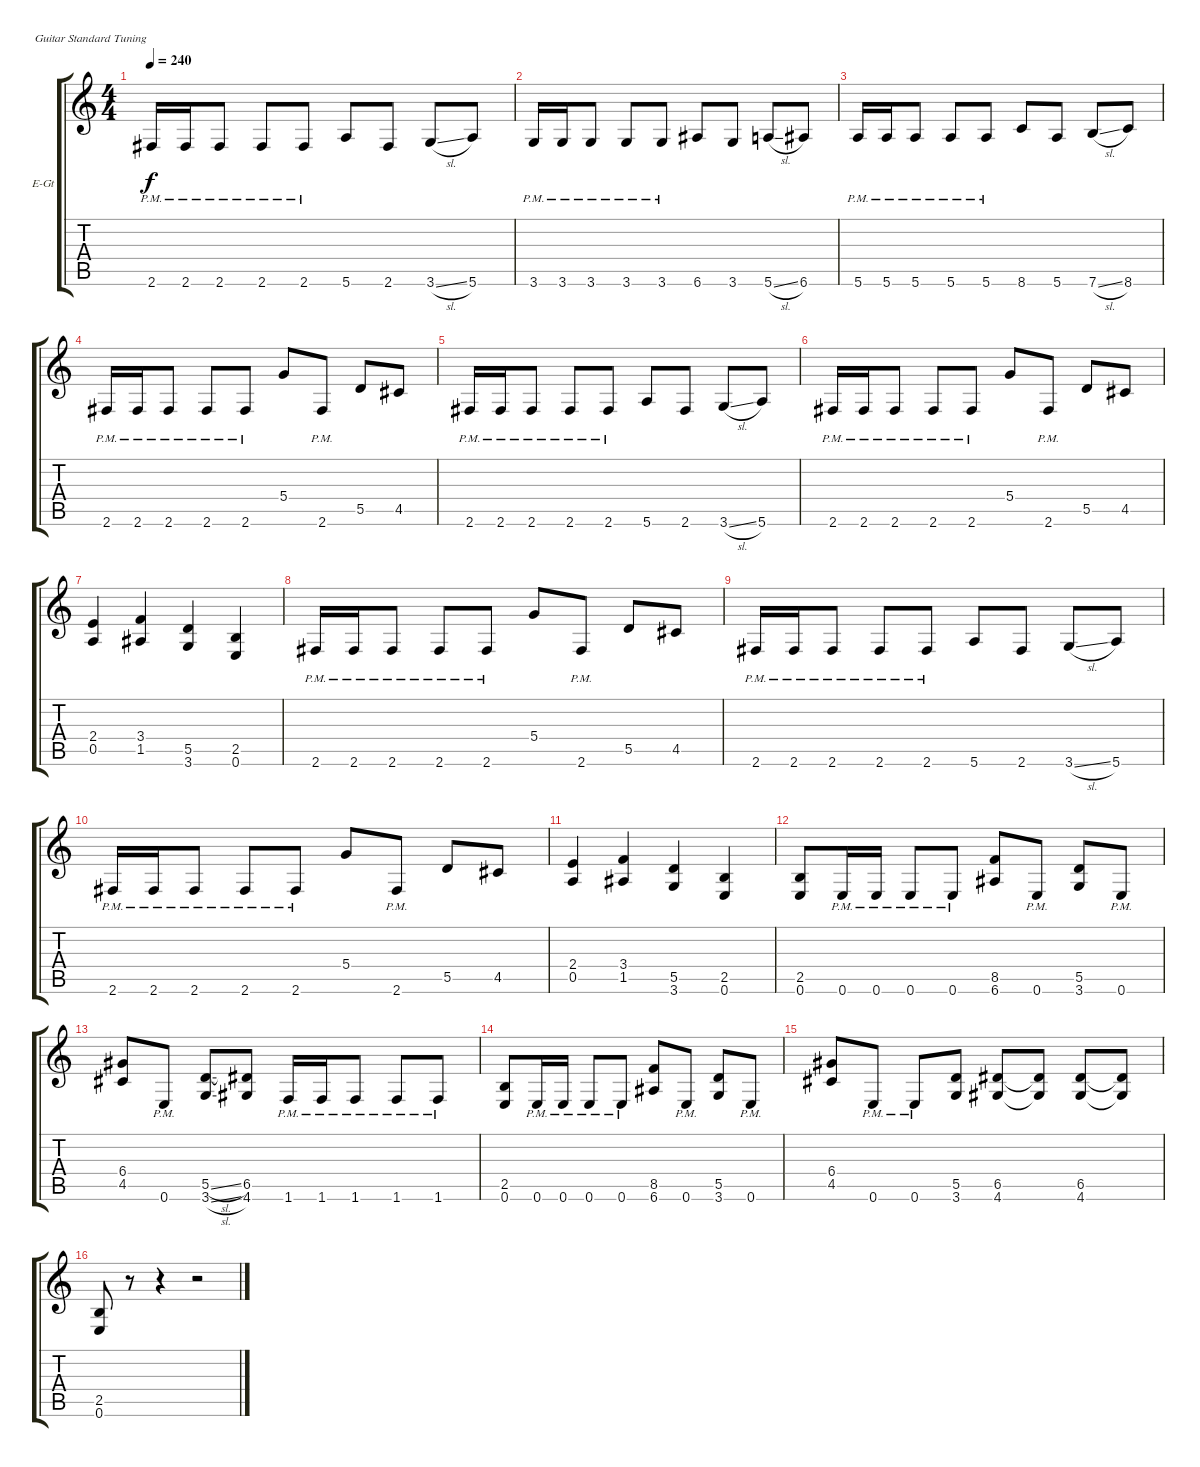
\bracketExtendMode groupsimilarinstruments
\firstSystemTrackNameOrientation horizontal
\otherSystemsTrackNameOrientation horizontal
\track ("Äîðîæêà 4" "E-Gt") {instrument distortionguitar}
\staff {score tabs}
\tuning (E4 B3 G3 D3 A2 E2)
\ts (4 4)
\tempo 240
\clef g2
\ks c
2.6{pm}.16{dy f} 2.6{pm}.16 2.6{pm}.8 2.6{pm}.8 2.6{pm}.8 5.6.8 2.6.8 3.6{sl}.8 5.6.8 |
3.6{pm}.16 3.6{pm}.16 3.6{pm}.8 3.6{pm}.8 3.6{pm}.8 6.6.8 3.6.8 5.6{sl}.8 6.6.8 |
5.6{pm}.16 5.6{pm}.16 5.6{pm}.8 5.6{pm}.8 5.6{pm}.8 8.6.8 5.6.8 7.6{sl}.8 8.6.8 |
2.6{pm}.16 2.6{pm}.16 2.6{pm}.8 2.6{pm}.8 2.6{pm}.8 5.4.8 2.6{pm}.8 5.5.8 4.5.8 |
2.6{pm}.16 2.6{pm}.16 2.6{pm}.8 2.6{pm}.8 2.6{pm}.8 5.6.8 2.6.8 3.6{sl}.8 5.6.8 |
2.6{pm}.16 2.6{pm}.16 2.6{pm}.8 2.6{pm}.8 2.6{pm}.8 5.4.8 2.6{pm}.8 5.5.8 4.5.8 |
(2.4 0.5).4 (3.4 1.5).4 (5.5 3.6).4 (2.5 0.6).4 |
2.6{pm}.16 2.6{pm}.16 2.6{pm}.8 2.6{pm}.8 2.6{pm}.8 5.4.8 2.6{pm}.8 5.5.8 4.5.8 |
2.6{pm}.16 2.6{pm}.16 2.6{pm}.8 2.6{pm}.8 2.6{pm}.8 5.6.8 2.6.8 3.6{sl}.8 5.6.8 |
2.6{pm}.16 2.6{pm}.16 2.6{pm}.8 2.6{pm}.8 2.6{pm}.8 5.4.8 2.6{pm}.8 5.5.8 4.5.8 |
(2.4 0.5).4 (3.4 1.5).4 (5.5 3.6).4 (2.5 0.6).4 |
(2.5 0.6).8 0.6{pm}.16 0.6{pm}.16 0.6{pm}.8 0.6{pm}.8 (8.5 6.6).8 0.6{pm}.8 (5.5 3.6).8 0.6{pm}.8 |
(4.5 6.4).8 0.6{pm}.8 (3.6{sl} 5.5{sl}).8 (6.5 4.6).8 1.6{pm}.16 1.6{pm}.16 1.6{pm}.8 1.6{pm}.8 1.6{pm}.8 |
(2.5 0.6).8 0.6{pm}.16 0.6{pm}.16 0.6{pm}.8 0.6{pm}.8 (8.5 6.6).8 0.6{pm}.8 (5.5 3.6).8 0.6{pm}.8 |
(6.4 4.5).8 0.6{pm}.8 0.6{pm}.8 (5.5 3.6).8 (6.5 4.6).8 (6.5{t} 4.6{t}).8 (6.5 4.6).8 (6.5{t} 4.6{t}).8 |
(2.5 0.6).8 r.8 r.4 r.2
